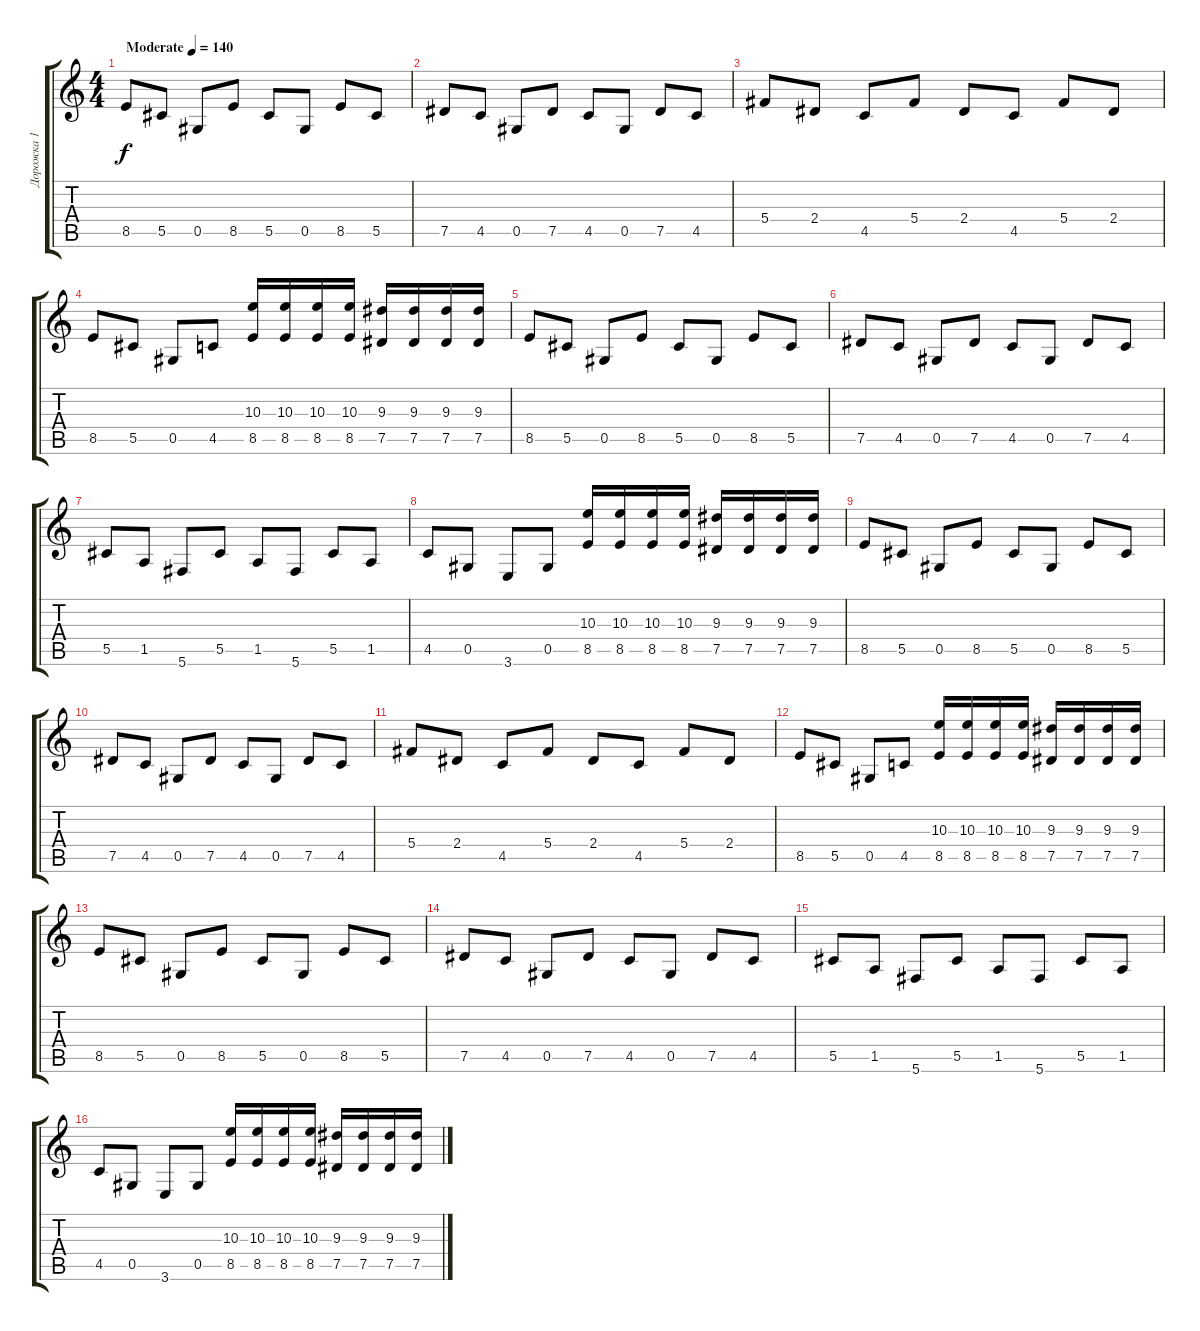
\track ("Дорожка 1" "Дорожка 1") {instrument acousticguitarsteel}
\staff {score tabs}
\tuning (Eb4 Bb3 Gb3 Db3 Ab2 Db2) {hide}
\ts (4 4)
\tempo (140 "Moderate")
\clef g2
\ks c
8.5.8{dy f instrument acousticguitarsteel} 5.5.8 0.5.8 8.5.8 5.5.8 0.5.8 8.5.8 5.5.8 |
7.5.8 4.5.8 0.5.8 7.5.8 4.5.8 0.5.8 7.5.8 4.5.8 |
5.4.8 2.4.8 4.5.8 5.4.8 2.4.8 4.5.8 5.4.8 2.4.8 |
8.5.8 5.5.8 0.5.8 4.5.8 (10.3 8.5).16 (10.3 8.5).16 (10.3 8.5).16 (10.3 8.5).16 (9.3 7.5).16 (9.3 7.5).16 (9.3 7.5).16 (9.3 7.5).16 |
8.5.8 5.5.8 0.5.8 8.5.8 5.5.8 0.5.8 8.5.8 5.5.8 |
7.5.8 4.5.8 0.5.8 7.5.8 4.5.8 0.5.8 7.5.8 4.5.8 |
5.5.8 1.5.8 5.6.8 5.5.8 1.5.8 5.6.8 5.5.8 1.5.8 |
4.5.8 0.5.8 3.6.8 0.5.8 (10.3 8.5).16 (10.3 8.5).16 (10.3 8.5).16 (10.3 8.5).16 (9.3 7.5).16 (9.3 7.5).16 (9.3 7.5).16 (9.3 7.5).16 |
8.5.8 5.5.8 0.5.8 8.5.8 5.5.8 0.5.8 8.5.8 5.5.8 |
7.5.8 4.5.8 0.5.8 7.5.8 4.5.8 0.5.8 7.5.8 4.5.8 |
5.4.8 2.4.8 4.5.8 5.4.8 2.4.8 4.5.8 5.4.8 2.4.8 |
8.5.8 5.5.8 0.5.8 4.5.8 (10.3 8.5).16 (10.3 8.5).16 (10.3 8.5).16 (10.3 8.5).16 (9.3 7.5).16 (9.3 7.5).16 (9.3 7.5).16 (9.3 7.5).16 |
8.5.8 5.5.8 0.5.8 8.5.8 5.5.8 0.5.8 8.5.8 5.5.8 |
7.5.8 4.5.8 0.5.8 7.5.8 4.5.8 0.5.8 7.5.8 4.5.8 |
5.5.8 1.5.8 5.6.8 5.5.8 1.5.8 5.6.8 5.5.8 1.5.8 |
4.5.8 0.5.8 3.6.8 0.5.8 (10.3 8.5).16 (10.3 8.5).16 (10.3 8.5).16 (10.3 8.5).16 (9.3 7.5).16 (9.3 7.5).16 (9.3 7.5).16 (9.3 7.5).16
